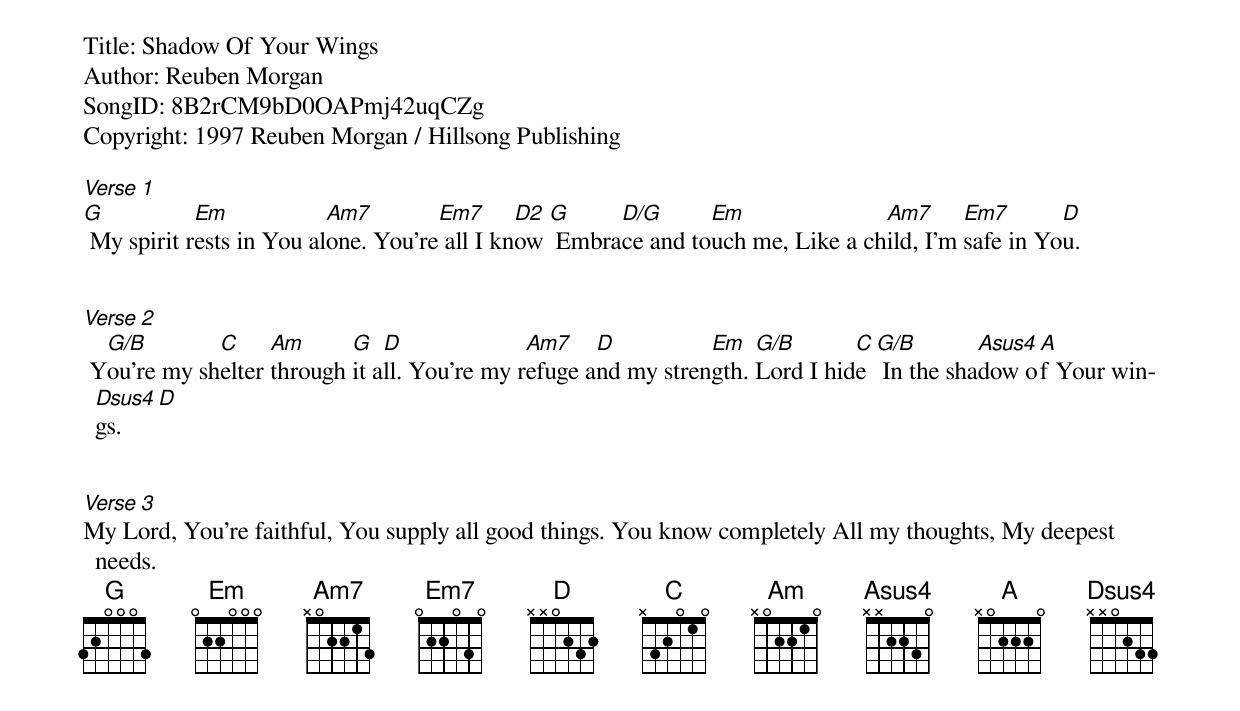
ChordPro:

Title: Shadow Of Your Wings
Author: Reuben Morgan
SongID: 8B2rCM9bD0OAPmj42uqCZg
Copyright: 1997 Reuben Morgan / Hillsong Publishing

[Verse 1]
[G] My spirit r[Em]ests in You al[Am7]one. You're[Em7] all I kn[D2]ow [G] Embra[D/G]ce and to[Em]uch me, Like a ch[Am7]ild, I'm [Em7]safe in Yo[D]u.


[Verse 2]
 Y[G/B]ou're my sh[C]elter [Am]through [G]it a[D]ll. You're my r[Am7]efuge a[D]nd my stren[Em]gth. [G/B]Lord I hid[C]e [G/B] In the sha[Asus4]dow o[A]f Your win[Dsus4]gs.[D]


[Verse 3]
My Lord, You're faithful, You supply all good things. You know completely All my thoughts, My deepest needs.
